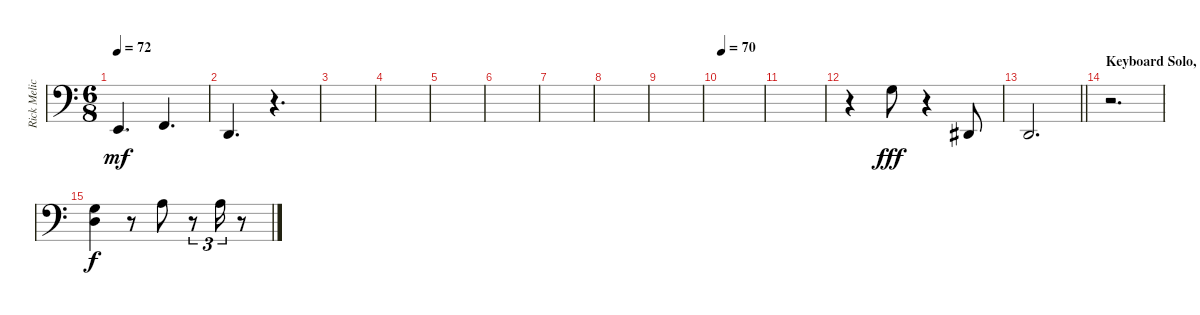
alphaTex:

\track ("Rick Melick left Hand" "Rick Melic") {instrument brightacousticpiano}
\staff {score}
\tuning (Bb3 Gb3 Db3 Ab2 Eb2 Bb1 F1) {hide}
\ts (6 8)
\tempo 72
\clef f4
\ks c
1.5.4{d dy mf} 2.5.4{d} |
4.6.4{d} r.4{d} |
|
|
|
|
|
|
|
\tempo 70
|
|
r.4 6.3.8{dy fff} r.4 5.6.8 |
\barLineRight lightlight
4.6.2{d} |
\section ("" "Keyboard Solo, P1")
r.2{d volume 16} |
(11.4 11.5).4{dy f} r.8 8.3.8 r.8{tu (3 2)} 8.3.16{tu (3 2)} r.8
